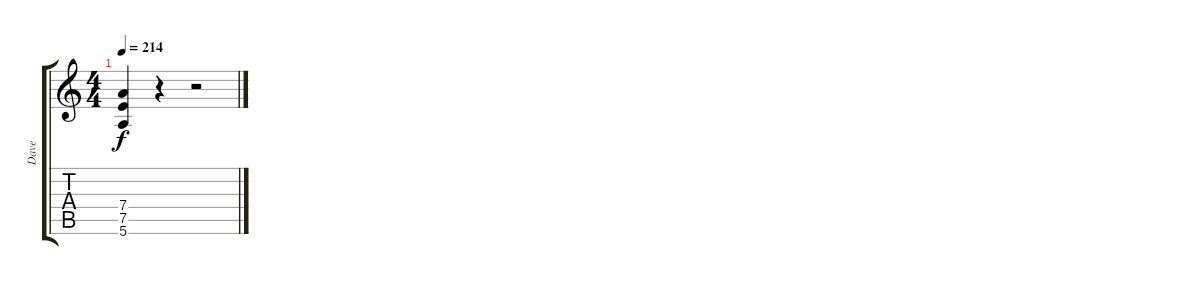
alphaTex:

\track ("Dave" "Dave") {instrument distortionguitar}
\staff {score tabs}
\tuning (E4 B3 G3 D3 A2 E2) {hide}
\ts (4 4)
\tempo 214
\clef g2
\ks c
(7.4 7.5 5.6).4{dy f} r.4 r.2
